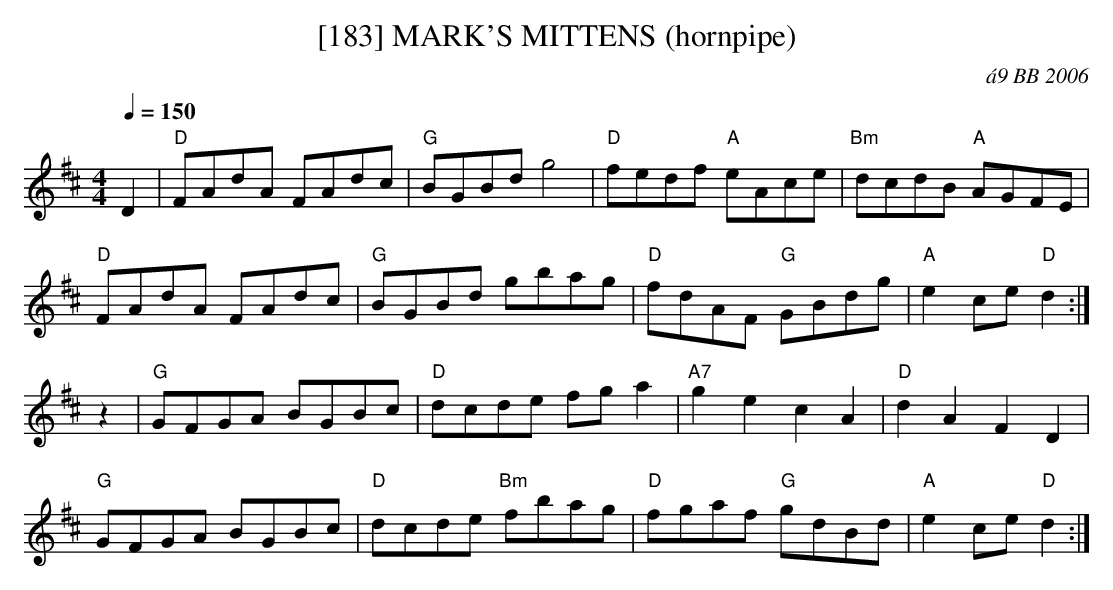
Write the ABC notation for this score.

X:1
T:[183] MARK'S MITTENS (hornpipe)
C:\'a9 BB 2006
L:1/8
Q:1/4=150
M:4/4
K:D
D2|"D"FAdA FAdc|"G"BGBd g4|"D"fedf "A"eAce|"Bm"dcdB "A"AGFE|
"D"FAdA FAdc|"G"BGBd gbag|"D"fdAF "G"GBdg|"A"e2ce "D"d2 :|
z2|"G"GFGA BGBc|"D"dcde fg a2|"A7"g2 e2 c2 A2|"D"d2 A2 F2 D2|
"G"GFGA BGBc|"D"dcde "Bm"fbag|"D"fgaf "G"gdBd|"A"e2ce "D"d2 :|
